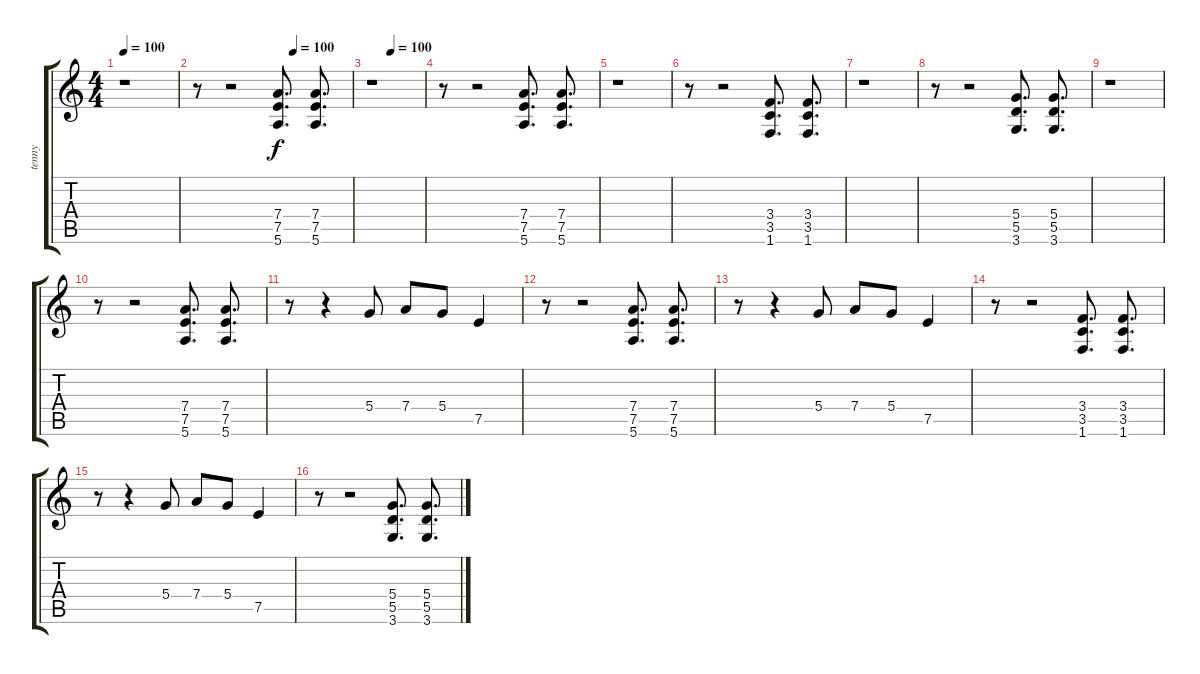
\track ("tenny" "tenny") {solo instrument distortionguitar}
\staff {score tabs}
\tuning (E4 B3 G3 D3 A2 E2) {hide}
\ts (4 4)
\tempo 100
\clef g2
\ks c
r.1{dy f} |
\tempo (100 0.625)
r.8 r.2 (7.4 7.5 5.6).8{d} (7.4 7.5 5.6).8{d} |
\tempo (100 0.375)
r.1 |
r.8 r.2 (7.4 7.5 5.6).8{d} (7.4 7.5 5.6).8{d} |
r.1 |
r.8 r.2 (3.4 3.5 1.6).8{d} (3.4 3.5 1.6).8{d} |
r.1 |
r.8 r.2 (5.4 5.5 3.6).8{d} (5.4 5.5 3.6).8{d} |
r.1 |
r.8 r.2 (7.4 7.5 5.6).8{d} (7.4 7.5 5.6).8{d} |
r.8 r.4 5.4.8 7.4.8 5.4.8 7.5.4 |
r.8 r.2 (7.4 7.5 5.6).8{d} (7.4 7.5 5.6).8{d} |
r.8 r.4 5.4.8 7.4.8 5.4.8 7.5.4 |
r.8 r.2 (3.4 3.5 1.6).8{d} (3.4 3.5 1.6).8{d} |
r.8 r.4 5.4.8 7.4.8 5.4.8 7.5.4 |
r.8 r.2 (5.4 5.5 3.6).8{d} (5.4 5.5 3.6).8{d}
